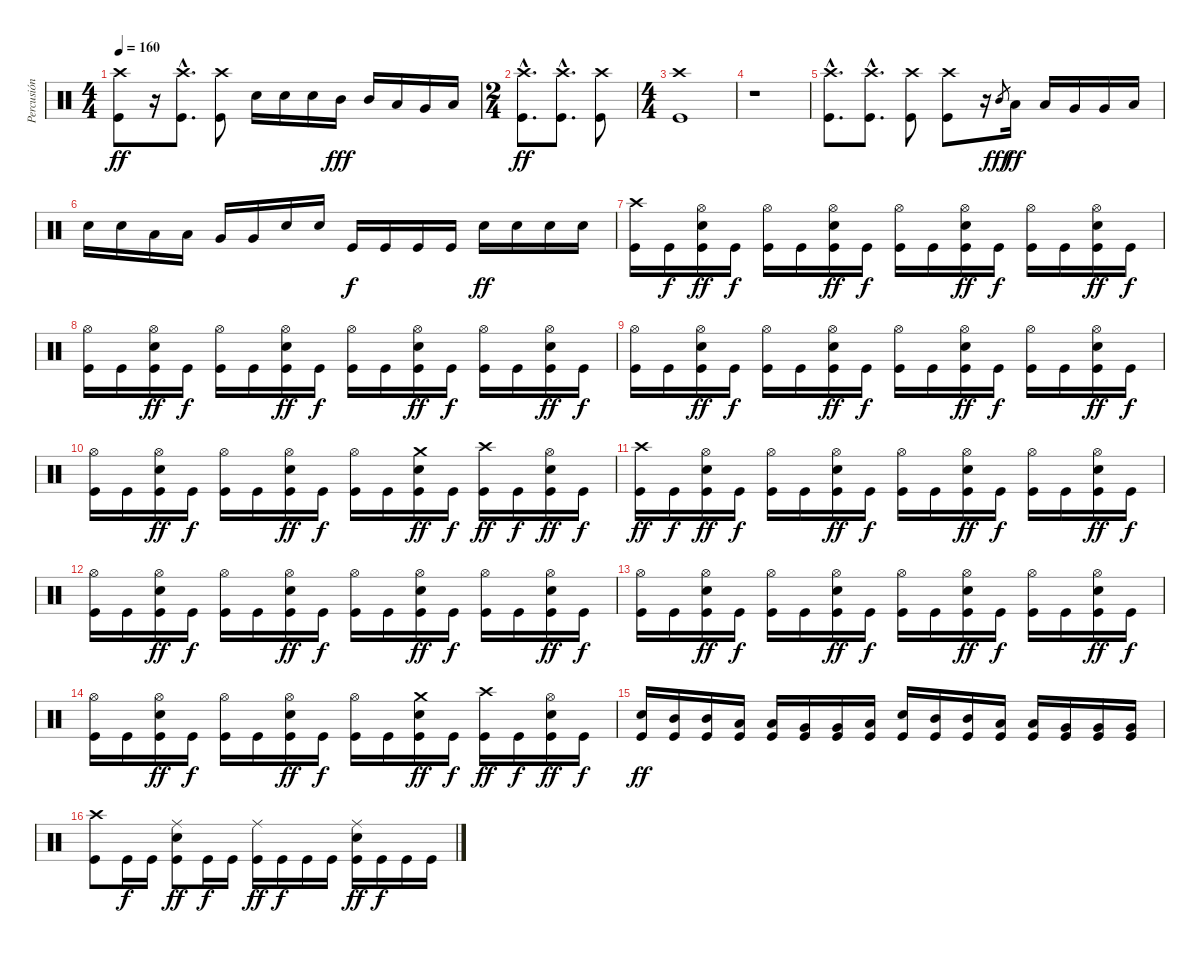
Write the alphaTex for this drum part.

\track ("Percusión" "Percusión") {instrument percussion}
\staff {score}
\articulation defaults
\ts (4 4)
\tempo 160
\clef neutral
\ks c
("Kick (hit)" "Crash high (hit)").8{dy ff} r.16 ("Kick (hit)"{hac} "Crash high (hit)"{hac}).8{d} ("Kick (hit)" "Crash high (hit)").8 "Electric Snare (hit)".16 "Electric Snare (hit)".16 "Electric Snare (hit)".16 "Mid Tom (hit)".16{dy fff} "Mid Tom (hit)".16 "Low Tom (hit)".16 "Very Low Tom (hit)".16 "Low Floor Tom (hit)".16 |
\ts (2 4)
("Kick (hit)"{hac} "Crash high (hit)"{hac}).8{d dy ff} ("Kick (hit)"{hac} "Crash high (hit)"{hac}).8{d} ("Kick (hit)" "Crash high (hit)").8 |
\ts (4 4)
("Kick (hit)" "Crash high (hit)").1 |
r.1 |
("Kick (hit)"{hac} "Crash high (hit)"{hac}).8{d} ("Kick (hit)"{hac} "Crash high (hit)"{hac}).8{d} ("Kick (hit)" "Crash high (hit)").8 ("Kick (hit)" "Crash high (hit)").8 r.16 "Mid Tom (hit)".8{gr dy fff} "Low Tom (hit)".16{dy ff} "Low Tom (hit)".16 "Very Low Tom (hit)".16 "Very Low Tom (hit)".16 "Low Floor Tom (hit)".16 |
"Electric Snare (hit)".16 "Electric Snare (hit)".16 "Low Tom (hit)".16 "Low Tom (hit)".16 "Very Low Tom (hit)".16 "Very Low Tom (hit)".16 "Electric Snare (hit)".16 "Electric Snare (hit)".16 "Kick (hit)".16{dy f} "Kick (hit)".16 "Kick (hit)".16 "Kick (hit)".16 "Electric Snare (hit)".16{dy ff} "Electric Snare (hit)".16 "Electric Snare (hit)".16 "Electric Snare (hit)".16 |
("Kick (hit)" "Crash high (hit)").16 "Kick (hit)".16{dy f} ("Kick (hit)" "Electric Snare (hit)" "Hi-Hat (open)").16{dy ff} "Kick (hit)".16{dy f} ("Kick (hit)" "Hi-Hat (open)").16 "Kick (hit)".16 ("Kick (hit)" "Electric Snare (hit)" "Hi-Hat (open)").16{dy ff} "Kick (hit)".16{dy f} ("Kick (hit)" "Hi-Hat (open)").16 "Kick (hit)".16 ("Kick (hit)" "Electric Snare (hit)" "Hi-Hat (open)").16{dy ff} "Kick (hit)".16{dy f} ("Kick (hit)" "Hi-Hat (open)").16 "Kick (hit)".16 ("Kick (hit)" "Electric Snare (hit)" "Hi-Hat (open)").16{dy ff} "Kick (hit)".16{dy f} |
("Kick (hit)" "Hi-Hat (open)").16 "Kick (hit)".16 ("Kick (hit)" "Electric Snare (hit)" "Hi-Hat (open)").16{dy ff} "Kick (hit)".16{dy f} ("Kick (hit)" "Hi-Hat (open)").16 "Kick (hit)".16 ("Kick (hit)" "Electric Snare (hit)" "Hi-Hat (open)").16{dy ff} "Kick (hit)".16{dy f} ("Kick (hit)" "Hi-Hat (open)").16 "Kick (hit)".16 ("Kick (hit)" "Electric Snare (hit)" "Hi-Hat (open)").16{dy ff} "Kick (hit)".16{dy f} ("Kick (hit)" "Hi-Hat (open)").16 "Kick (hit)".16 ("Kick (hit)" "Electric Snare (hit)" "Hi-Hat (open)").16{dy ff} "Kick (hit)".16{dy f} |
("Kick (hit)" "Hi-Hat (open)").16 "Kick (hit)".16 ("Kick (hit)" "Electric Snare (hit)" "Hi-Hat (open)").16{dy ff} "Kick (hit)".16{dy f} ("Kick (hit)" "Hi-Hat (open)").16 "Kick (hit)".16 ("Kick (hit)" "Electric Snare (hit)" "Hi-Hat (open)").16{dy ff} "Kick (hit)".16{dy f} ("Kick (hit)" "Hi-Hat (open)").16 "Kick (hit)".16 ("Kick (hit)" "Electric Snare (hit)" "Hi-Hat (open)").16{dy ff} "Kick (hit)".16{dy f} ("Kick (hit)" "Hi-Hat (open)").16 "Kick (hit)".16 ("Kick (hit)" "Electric Snare (hit)" "Hi-Hat (open)").16{dy ff} "Kick (hit)".16{dy f} |
("Kick (hit)" "Hi-Hat (open)").16 "Kick (hit)".16 ("Kick (hit)" "Electric Snare (hit)" "Hi-Hat (open)").16{dy ff} "Kick (hit)".16{dy f} ("Kick (hit)" "Hi-Hat (open)").16 "Kick (hit)".16 ("Kick (hit)" "Electric Snare (hit)" "Hi-Hat (open)").16{dy ff} "Kick (hit)".16{dy f} ("Kick (hit)" "Hi-Hat (open)").16 "Kick (hit)".16 ("Kick (hit)" "Electric Snare (hit)" "Crash medium (hit)").16{dy ff} "Kick (hit)".16{dy f} ("Kick (hit)" "Crash high (hit)").16{dy ff} "Kick (hit)".16{dy f} ("Kick (hit)" "Electric Snare (hit)" "Hi-Hat (open)").16{dy ff} "Kick (hit)".16{dy f} |
("Kick (hit)" "Crash high (hit)").16{dy ff} "Kick (hit)".16{dy f} ("Kick (hit)" "Electric Snare (hit)" "Hi-Hat (open)").16{dy ff} "Kick (hit)".16{dy f} ("Kick (hit)" "Hi-Hat (open)").16 "Kick (hit)".16 ("Kick (hit)" "Electric Snare (hit)" "Hi-Hat (open)").16{dy ff} "Kick (hit)".16{dy f} ("Kick (hit)" "Hi-Hat (open)").16 "Kick (hit)".16 ("Kick (hit)" "Electric Snare (hit)" "Hi-Hat (open)").16{dy ff} "Kick (hit)".16{dy f} ("Kick (hit)" "Hi-Hat (open)").16 "Kick (hit)".16 ("Kick (hit)" "Electric Snare (hit)" "Hi-Hat (open)").16{dy ff} "Kick (hit)".16{dy f} |
("Kick (hit)" "Hi-Hat (open)").16 "Kick (hit)".16 ("Kick (hit)" "Electric Snare (hit)" "Hi-Hat (open)").16{dy ff} "Kick (hit)".16{dy f} ("Kick (hit)" "Hi-Hat (open)").16 "Kick (hit)".16 ("Kick (hit)" "Electric Snare (hit)" "Hi-Hat (open)").16{dy ff} "Kick (hit)".16{dy f} ("Kick (hit)" "Hi-Hat (open)").16 "Kick (hit)".16 ("Kick (hit)" "Electric Snare (hit)" "Hi-Hat (open)").16{dy ff} "Kick (hit)".16{dy f} ("Kick (hit)" "Hi-Hat (open)").16 "Kick (hit)".16 ("Kick (hit)" "Electric Snare (hit)" "Hi-Hat (open)").16{dy ff} "Kick (hit)".16{dy f} |
("Kick (hit)" "Hi-Hat (open)").16 "Kick (hit)".16 ("Kick (hit)" "Electric Snare (hit)" "Hi-Hat (open)").16{dy ff} "Kick (hit)".16{dy f} ("Kick (hit)" "Hi-Hat (open)").16 "Kick (hit)".16 ("Kick (hit)" "Electric Snare (hit)" "Hi-Hat (open)").16{dy ff} "Kick (hit)".16{dy f} ("Kick (hit)" "Hi-Hat (open)").16 "Kick (hit)".16 ("Kick (hit)" "Electric Snare (hit)" "Hi-Hat (open)").16{dy ff} "Kick (hit)".16{dy f} ("Kick (hit)" "Hi-Hat (open)").16 "Kick (hit)".16 ("Kick (hit)" "Electric Snare (hit)" "Hi-Hat (open)").16{dy ff} "Kick (hit)".16{dy f} |
("Kick (hit)" "Hi-Hat (open)").16 "Kick (hit)".16 ("Kick (hit)" "Electric Snare (hit)" "Hi-Hat (open)").16{dy ff} "Kick (hit)".16{dy f} ("Kick (hit)" "Hi-Hat (open)").16 "Kick (hit)".16 ("Kick (hit)" "Electric Snare (hit)" "Hi-Hat (open)").16{dy ff} "Kick (hit)".16{dy f} ("Kick (hit)" "Hi-Hat (open)").16 "Kick (hit)".16 ("Kick (hit)" "Electric Snare (hit)" "Crash medium (hit)").16{dy ff} "Kick (hit)".16{dy f} ("Kick (hit)" "Crash high (hit)").16{dy ff} "Kick (hit)".16{dy f} ("Kick (hit)" "Electric Snare (hit)" "Hi-Hat (open)").16{dy ff} "Kick (hit)".16{dy f} |
("Kick (hit)" "Electric Snare (hit)").16{dy ff} ("Kick (hit)" "Mid Tom (hit)").16 ("Kick (hit)" "Mid Tom (hit)").16 ("Kick (hit)" "Low Tom (hit)").16 ("Kick (hit)" "Low Tom (hit)").16 ("Kick (hit)" "Very Low Tom (hit)").16 ("Kick (hit)" "Very Low Tom (hit)").16 ("Kick (hit)" "Low Floor Tom (hit)").16 ("Kick (hit)" "Electric Snare (hit)").16 ("Kick (hit)" "Mid Tom (hit)").16 ("Kick (hit)" "Mid Tom (hit)").16 ("Kick (hit)" "Low Tom (hit)").16 ("Kick (hit)" "Low Tom (hit)").16 ("Kick (hit)" "Very Low Tom (hit)").16 ("Kick (hit)" "Very Low Tom (hit)").16 ("Kick (hit)" "Very Low Tom (hit)").16 |
("Kick (hit)" "Crash high (hit)").8 "Kick (hit)".16{dy f} "Kick (hit)".16 ("Kick (hit)" "Ride (middle)" "Electric Snare (hit)").8{dy ff} "Kick (hit)".16{dy f} "Kick (hit)".16 ("Kick (hit)" "Ride (middle)").16{dy ff} "Kick (hit)".16{dy f} "Kick (hit)".16 "Kick (hit)".16 ("Kick (hit)" "Ride (middle)" "Electric Snare (hit)").16{dy ff} "Kick (hit)".16{dy f} "Kick (hit)".16 "Kick (hit)".16
